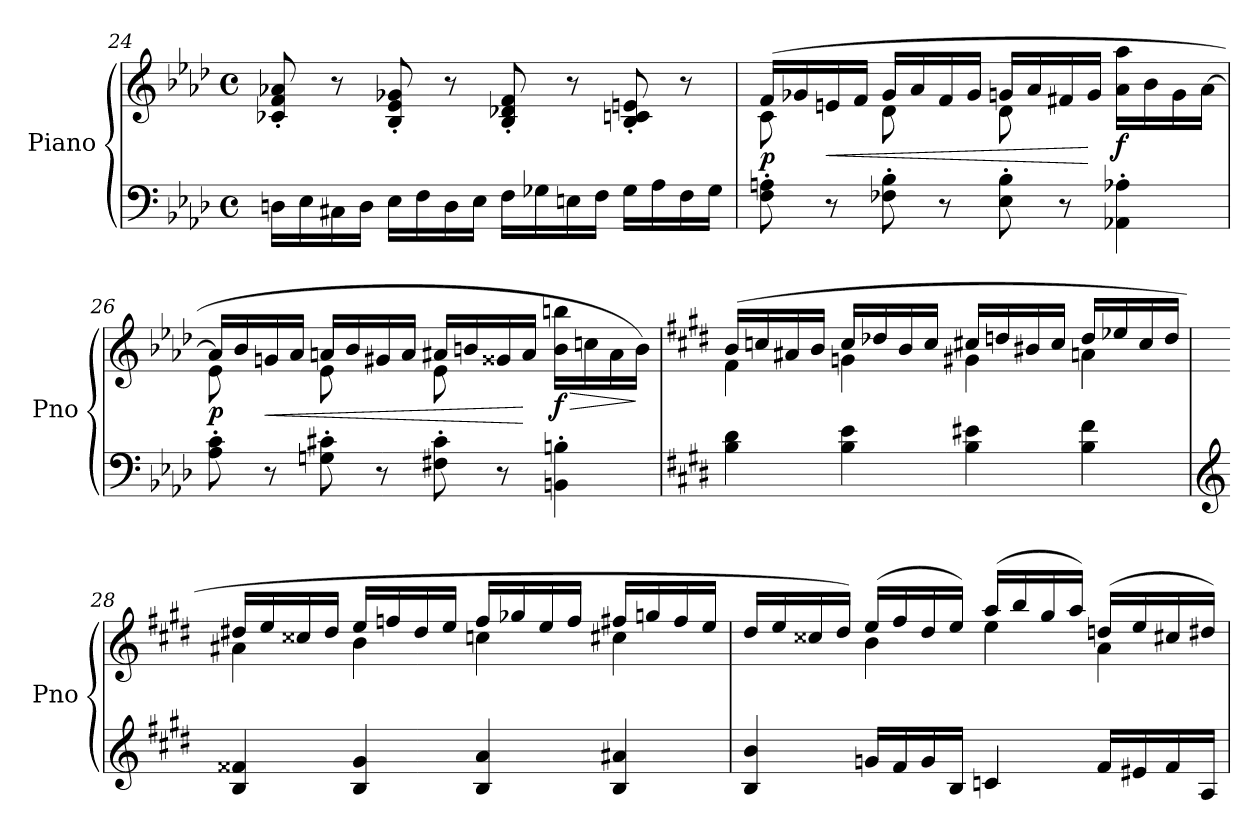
**kern	**kern	**dynam
*part1	*part1	*part1
*staff2	*staff1	*staff1/2
*I"Piano	*	*
*I'Pno	*	*
!!LO:LB:g=z
*clefF4	*clefG2	*
*k[b-e-a-d-]	*k[b-e-a-d-]	*
*M4/4	*M4/4	*
*met(c)	*met(c)	*
=24	=24	=24
16Dn\LL	8c-X/' 8f/' 8a-X/'	.
16E-\	.	.
16C#X\	8r	.
16D\JJ	.	.
16E-\LL	8B-/' 8e-/' 8g-X/'	.
16F\	.	.
16D\	8r	.
16E-\JJ	.	.
16F\LL	8B-/' 8d-X/' 8f/'	.
16G-X\	.	.
16En\	8r	.
16F\JJ	.	.
16G-\LL	8B-/' 8cn/' 8en/'	.
16A-\	.	.
16F\	8r	.
16G-\JJ	.	.
=25	=25	=25
*	*^	*
!	!	!	!LO:DY:b
8F\' 8An\'	(16f/LL	8c\	p
.	16g-X/	.	.
!	!	!	!LO:HP:b
8r	16en/	8ryy	<
.	16f/JJ	.	.
8F-X\' 8B-\'	16g-/LL	8d-\	.
.	16a-/	.	.
8r	16f/	8ryy	.
.	16g-/JJ	.	.
8E-\' 8B-\'	16gn/LL	8d-\	.
.	16a-/	.	.
8r	16f#X/	4.ryy	.
.	16g/JJ	.	[
!	!	!	!LO:DY:b
4AA-X\' 4A-X\'	16a-\ 16aa-\LL	.	f
.	16b-\	.	.
.	16g\	.	.
.	[16a-\JJ	.	.
!!LO:LB:g=z	!!
=26	=26	=26	=26
!	!	!	!LO:DY:b
8A-\' 8c\'	16a-/LL]	8e-\	p
.	16b-/	.	.
!	!	!	!LO:HP:b
8r	16gn/	8ryy	<
.	16a-/JJ	.	.
8Gn\' 8c#X\'	16an/LL	8e-\	.
.	16b-/	.	.
8r	16g#X/	8ryy	.
.	16a/JJ	.	.
8F#X\' 8c#\'	16a#X/LL	8e-\	.
.	16bn/	.	.
8r	16g##X/	4.ryy	.
.	16a#/JJ	.	[
!	!	!	!LO:HP:b
!	!	!	!LO:DY:n=1:b
4BBn\' 4Bn\'	16b\ 16bbn\LL	.	> f
.	16ccn\	.	.
.	16a#\	.	.
.	16b\JJ)	.	]
=27	=27	=27	=27
*k[f#c#g#d#]	*k[f#c#g#d#]	*	*
4B\ 4d#\	(16b/LL	4f#\	.
.	16ccn/	.	.
.	16a#X/	.	.
.	16b/JJ	.	.
4B\ 4e\	16cc/LL	4gn\	.
.	16dd-X/	.	.
.	16b/	.	.
.	16cc/JJ	.	.
!	!	!	!LO:DY:b
4B\ 4e#X\	16cc#X/LL	4g#X\	other-dynamics
.	16ddn/	.	.
.	16b#X/	.	.
.	16cc#/JJ	.	.
4B\ 4f#\	16dd/LL	4an\	.
.	16ee-X/	.	.
.	16cc#/	.	.
.	16dd/JJ	.	.
!!LO:LB:g=z	!!
=28	=28	=28	=28
*clefG2	*	*	*
4B/ 4f##X/	16dd#X/LL	4a#X\	.
.	16ee/	.	.
.	16cc##X/	.	.
.	16dd#/JJ	.	.
4B/ 4g#/	16ee/LL	4b\	.
.	16ffn/	.	.
.	16dd#/	.	.
.	16ee/JJ	.	.
4B/ 4a/	16ff/LL	4ccn\	.
.	16gg-X/	.	.
.	16ee/	.	.
.	16ff/JJ	.	.
4B/ 4a#X/	16ff#X/LL	4cc#X\	.
.	16ggn/	.	.
.	16ff#/	.	.
.	16ee/JJ	.	.
=29	=29	=29	=29
4B/ 4b/	16dd#/LL	4ryy	.
.	16ee/	.	.
.	16cc##X/	.	.
.	16dd#/JJ)	.	.
16gn/LL	(16ee/LL	4b\	.
16f#/	16ff#/	.	.
16g/	16dd#/	.	.
16B/JJ	16ee/JJ)	.	.
4cn/	(16aa/LL	4ee\	.
.	16bb/	.	.
.	16gg#/	.	.
.	16aa/JJ)	.	.
16f#/LL	(16ddn/LL	4a\	.
16e#X/	16ee/	.	.
16f#/	16cc#X/	.	.
16A/JJ	16dd#X/JJ)	.	.
*	*v	*v	*
=	=	=
*-	*-	*-
